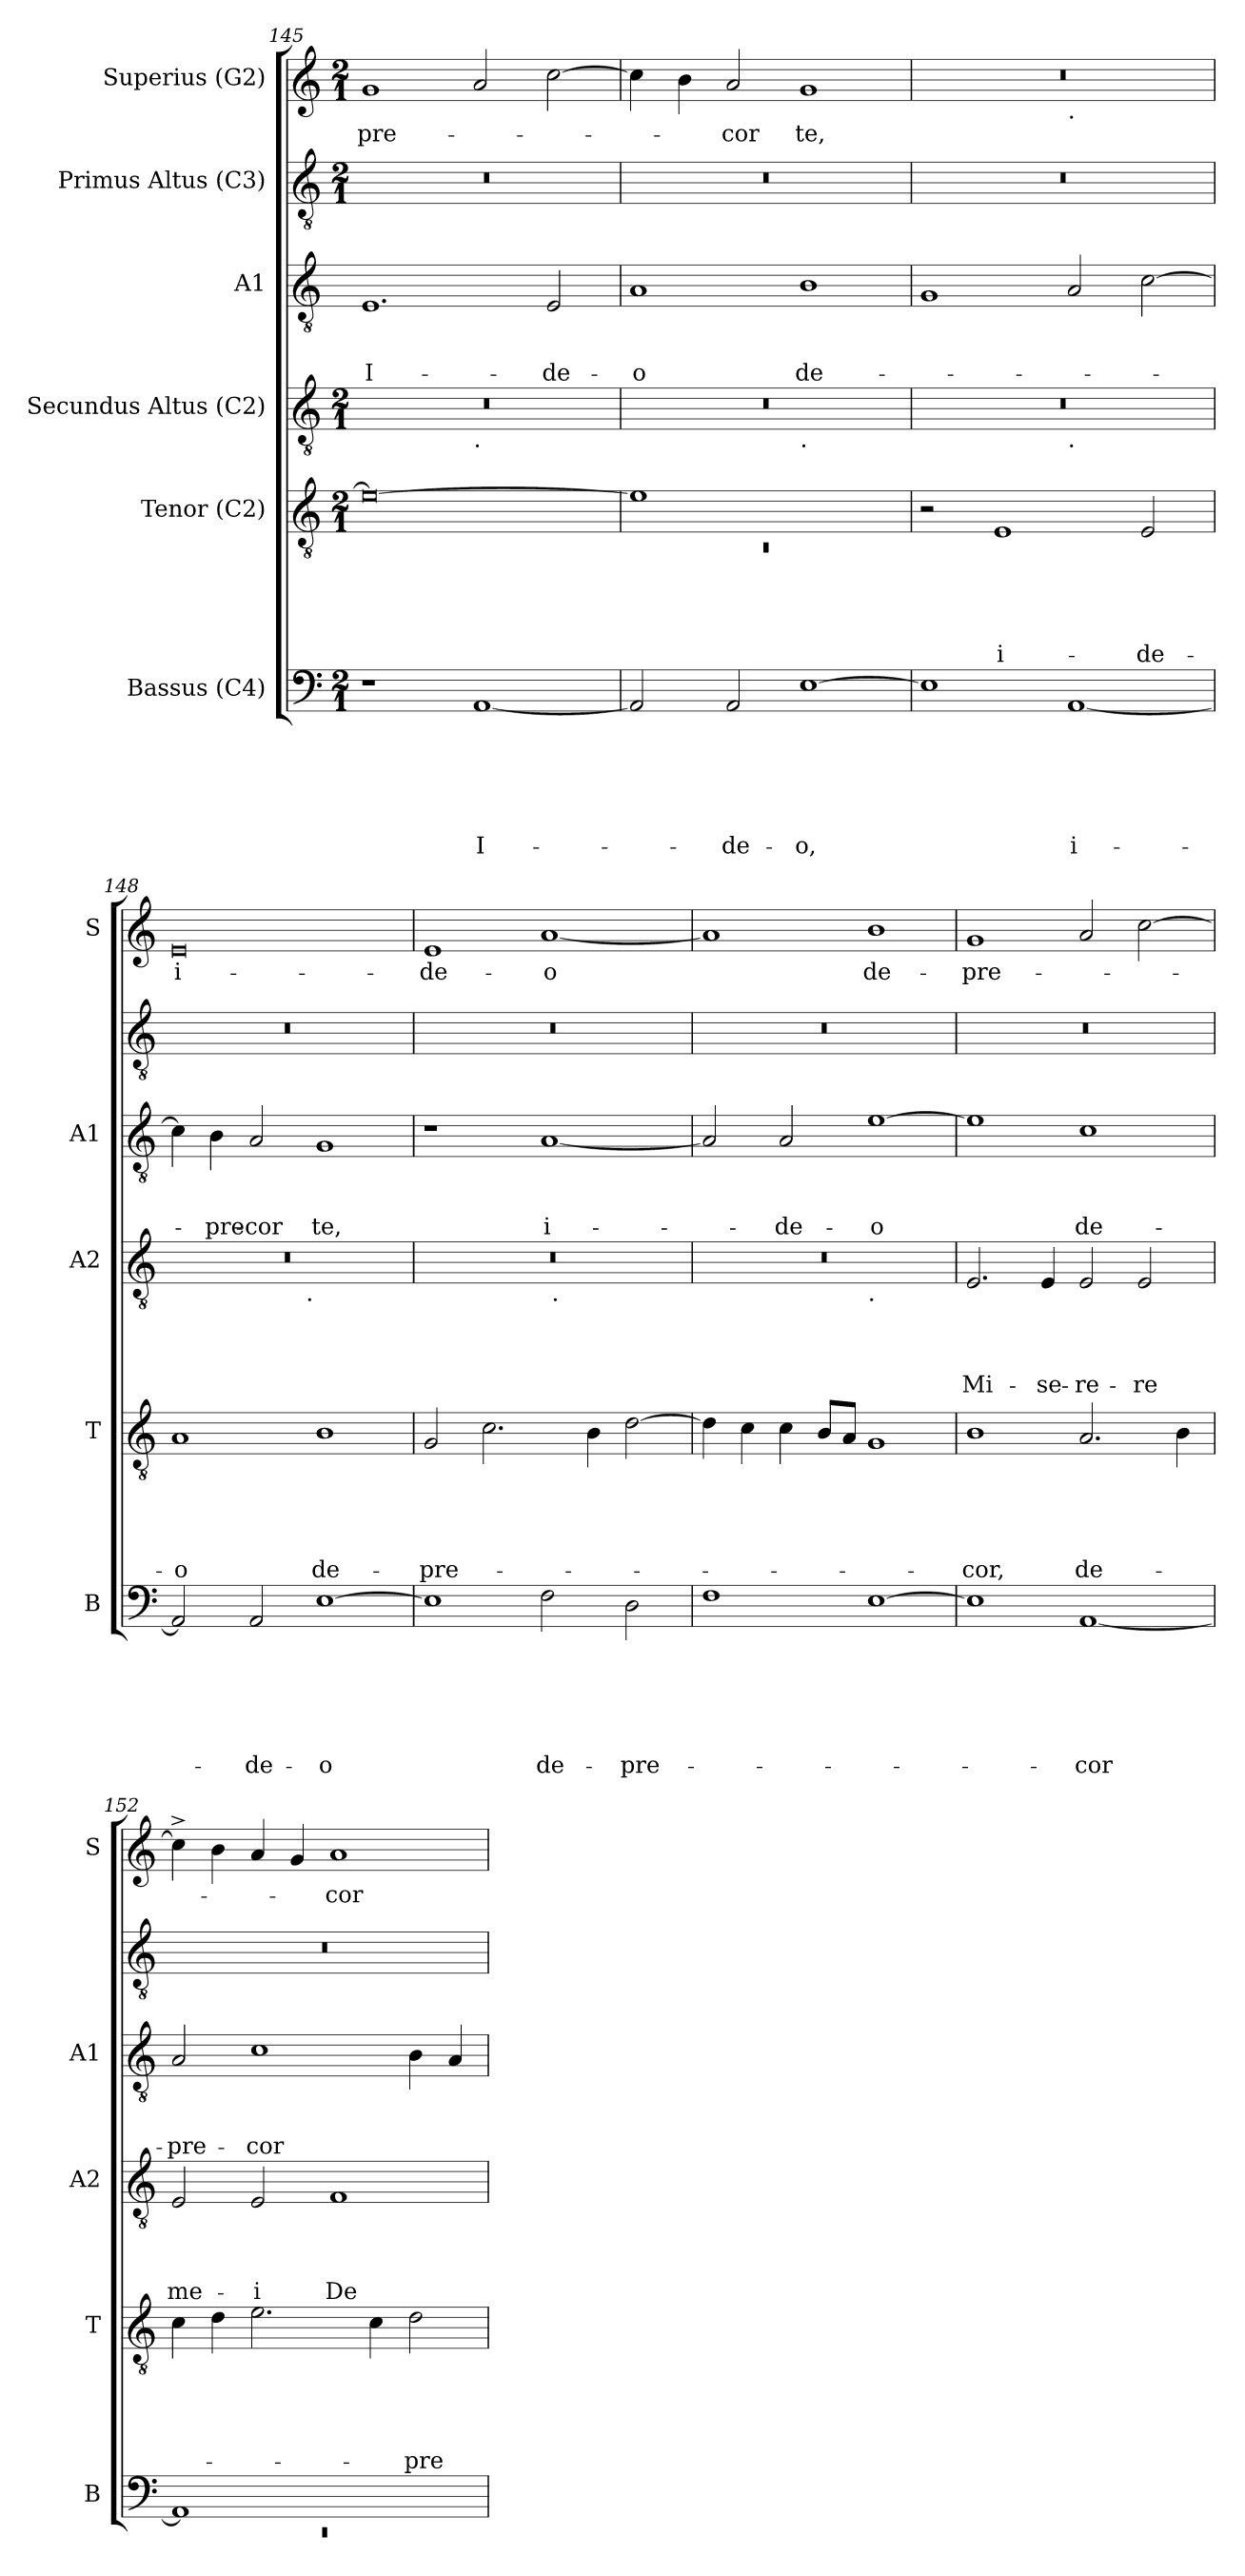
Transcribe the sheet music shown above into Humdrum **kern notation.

**kern	**text	**text	**text	**text	**text	**text	**kern	**text	**text	**text	**text	**text	**kern	**text	**text	**text	**text	**kern	**text	**text	**text	**kern	**kern	**text
*part6	*part6	*part6	*part6	*part6	*part6	*part6	*part5	*part5	*part5	*part5	*part5	*part5	*part4	*part4	*part4	*part4	*part4	*part3	*part3	*part3	*part3	*part2	*part1	*part1
*staff6	*staff6	*staff6	*staff6	*staff6	*staff6	*staff6	*staff5	*staff5	*staff5	*staff5	*staff5	*staff5	*staff4	*staff4	*staff4	*staff4	*staff4	*staff3	*staff3	*staff3	*staff3	*staff2	*staff1	*staff1
*I"Bassus (C4)	*	*	*	*	*	*	*I"Tenor (C2)	*	*	*	*	*	*I"Secundus Altus (C2)	*	*	*	*	*I"A1	*	*	*	*I"Primus Altus (C3)	*I"Superius (G2)	*
*I'B	*	*	*	*	*	*	*I'T	*	*	*	*	*	*I'A2	*	*	*	*	*I'A1	*	*	*	*	*I'S	*
*clefF4	*	*	*	*	*	*	*clefGv2	*	*	*	*	*	*clefGv2	*	*	*	*	*clefGv2	*	*	*	*clefGv2	*clefG2	*
*k[]	*	*	*	*	*	*	*k[]	*	*	*	*	*	*k[]	*	*	*	*	*k[]	*	*	*	*k[]	*k[]	*
*C:	*	*	*	*	*	*	*C:	*	*	*	*	*	*C:	*	*	*	*	*C:	*	*	*	*C:	*C:	*
*M2/1	*	*	*	*	*	*	*M2/1	*	*	*	*	*	*M2/1	*	*	*	*	*	*	*	*	*M2/1	*M2/1	*
=145	=145	=145	=145	=145	=145	=145	=145	=145	=145	=145	=145	=145	=145	=145	=145	=145	=145	=145	=145	=145	=145	=145	=145	=145
!	!	!	!	!	!	!	!	!	!	!	!	!	!	!	!	!	!	!	!	!	!LO:LY:b:rj	!	!	!LO:LY:b
*	*	*	*	*	*	*	*	*	*	*	*	*	*^	*	*	*	*	*	*	*	*	*	*	*
1r	.	.	.	.	.	.	0e_	.	.	.	.	.	0r	1ryy	.	.	.	.	1.E	.	.	I-	0r	1g	-pre-
!	!	!	!	!	!	!	!	!	!	!	!	!	!	!LO:TX:b:t=.	!	!	!	!	!	!	!	!	!	!	!
!	!	!	!	!	!	!LO:LY:b:rj	!	!	!	!	!	!	!	!	!	!	!	!	!	!	!	!	!	!	!
[<1AA	.	.	.	.	.	I-	.	.	.	.	.	.	.	1ryy	.	.	.	.	.	.	.	.	.	2a/	.
!	!	!	!	!	!	!	!	!	!	!	!	!	!	!	!	!	!	!	!	!	!	!LO:LY:b	!	!	!
.	.	.	.	.	.	.	.	.	.	.	.	.	.	.	.	.	.	.	2E/	.	.	-de-	.	[>2cc\	.
=146	=146	=146	=146	=146	=146	=146	=146	=146	=146	=146	=146	=146	=146	=146	=146	=146	=146	=146	=146	=146	=146	=146	=146	=146	=146
*	*	*	*	*	*	*	*^	*	*	*	*	*	*	*	*	*	*	*	*	*	*	*	*	*	*
!	!	!	!	!	!	!	!	!LO:N:vis=1	!	!	!	!	!	!	!	!	!	!	!	!	!	!	!LO:LY:b:rj	!	!	!
2AA/]	.	.	.	.	.	.	1e]	0rC	.	.	.	.	.	0r	1ryy	.	.	.	.	1A	.	.	-o	0r	4cc\]	.
.	.	.	.	.	.	.	.	.	.	.	.	.	.	.	.	.	.	.	.	.	.	.	.	.	4b\	.
!	!	!	!	!	!	!LO:LY:b	!	!	!	!	!	!	!	!	!	!	!	!	!	!	!	!	!	!	!	!LO:LY:b
2AA/	.	.	.	.	.	-de-	.	.	.	.	.	.	.	.	.	.	.	.	.	.	.	.	.	.	2a/	-cor
!	!	!	!	!	!	!	!	!	!	!	!	!	!	!	!LO:TX:b:t=.	!	!	!	!	!	!	!	!	!	!	!
!	!	!	!	!	!	!LO:LY:b	!	!	!	!	!	!	!	!	!	!	!	!	!	!	!	!	!LO:LY:b	!	!	!LO:LY:b
[>1E	.	.	.	.	.	-o,	1ryy	.	.	.	.	.	.	.	1ryy	.	.	.	.	1B	.	.	de-	.	1g	te,
*	*	*	*	*	*	*	*v	*v	*	*	*	*	*	*	*	*	*	*	*	*	*	*	*	*	*	*
=147	=147	=147	=147	=147	=147	=147	=147	=147	=147	=147	=147	=147	=147	=147	=147	=147	=147	=147	=147	=147	=147	=147	=147	=147	=147
*	*	*	*	*	*	*	*	*	*	*	*	*	*	*	*	*	*	*	*	*	*	*	*	*^	*
1E]	.	.	.	.	.	.	2r	.	.	.	.	.	0r	1ryy	.	.	.	.	1G	.	.	.	0r	0r	1ryy	.
!	!	!	!	!	!	!	!	!	!	!	!	!LO:LY:b:rj	!	!	!	!	!	!	!	!	!	!	!	!	!	!
.	.	.	.	.	.	.	1E	.	.	.	.	i-	.	.	.	.	.	.	.	.	.	.	.	.	.	.
!	!	!	!	!	!	!	!	!	!	!	!	!	!	!	!	!	!	!	!	!	!	!	!	!	!LO:TX:b:t=.	!
!	!	!	!	!	!	!	!	!	!	!	!	!	!	!LO:TX:b:t=.	!	!	!	!	!	!	!	!	!	!	!	!
!	!	!	!	!	!	!LO:LY:b:rj	!	!	!	!	!	!	!	!	!	!	!	!	!	!	!	!	!	!	!	!
[<1AA	.	.	.	.	.	i-	.	.	.	.	.	.	.	1ryy	.	.	.	.	2A/	.	.	.	.	.	1ryy	.
!	!	!	!	!	!	!	!	!	!	!	!	!LO:LY:b	!	!	!	!	!	!	!	!	!	!	!	!	!	!
.	.	.	.	.	.	.	2E/	.	.	.	.	-de-	.	.	.	.	.	.	[>2c\	.	.	.	.	.	.	.
=148	=148	=148	=148	=148	=148	=148	=148	=148	=148	=148	=148	=148	=148	=148	=148	=148	=148	=148	=148	=148	=148	=148	=148	=148	=148	=148
!	!	!	!	!	!	!	!	!	!	!	!	!LO:LY:b:rj	!	!	!	!	!	!	!	!	!	!	!	!	!	!LO:LY:b:rj
*	*	*	*	*	*	*	*	*	*	*	*	*	*	*	*	*	*	*	*	*	*	*	*	*v	*v	*
2AA/]	.	.	.	.	.	.	1A	.	.	.	.	-o	0r	2ryy	.	.	.	.	4c\]	.	.	.	0r	0e	i-
!	!	!	!	!	!	!	!	!	!	!	!	!	!	!	!	!	!	!	!	!	!	!LO:LY:b	!	!	!
.	.	.	.	.	.	.	.	.	.	.	.	.	.	.	.	.	.	.	4B\	.	.	-pre-	.	.	.
!	!	!	!	!	!	!LO:LY:b	!	!	!	!	!	!	!	!	!	!	!	!	!	!	!	!LO:LY:b:rj	!	!	!
2AA/	.	.	.	.	.	-de-	.	.	.	.	.	.	.	4...ryy	.	.	.	.	2A/	.	.	-cor	.	.	.
!	!	!	!	!	!	!	!	!	!	!	!	!	!	!LO:TX:b:t=.	!	!	!	!	!	!	!	!	!	!	!
.	.	.	.	.	.	.	.	.	.	.	.	.	.	1ryy	.	.	.	.	.	.	.	.	.	.	.
!	!	!	!	!	!	!LO:LY:b:rj	!	!	!	!	!	!LO:LY:b	!	!	!	!	!	!	!	!	!	!LO:LY:b	!	!	!
[>1E	.	.	.	.	.	-o	1B	.	.	.	.	de-	.	.	.	.	.	.	1G	.	.	te,	.	.	.
.	.	.	.	.	.	.	.	.	.	.	.	.	.	32ryy	.	.	.	.	.	.	.	.	.	.	.
!!LO:PB:g=z
=149	=149	=149	=149	=149	=149	=149	=149	=149	=149	=149	=149	=149	=149	=149	=149	=149	=149	=149	=149	=149	=149	=149	=149	=149	=149
!	!	!	!	!	!	!	!	!	!	!	!	!LO:LY:b	!	!	!	!	!	!	!	!	!	!	!	!	!LO:LY:b
1E]	.	.	.	.	.	.	2G/	.	.	.	.	-pre-	0r	1ryy	.	.	.	.	1r	.	.	.	0r	1e	-de-
.	.	.	.	.	.	.	2.c\	.	.	.	.	.	.	.	.	.	.	.	.	.	.	.	.	.	.
!	!	!	!	!	!	!LO:LY:b	!	!	!	!	!	!	!	!	!	!	!	!	!	!	!	!LO:LY:b:rj	!	!	!LO:LY:b:rj
2F\	.	.	.	.	.	de-	.	.	.	.	.	.	.	32ryy	.	.	.	.	[<1A	.	.	i-	.	[<1a	-o
!	!	!	!	!	!	!	!	!	!	!	!	!	!	!LO:TX:b:t=.	!	!	!	!	!	!	!	!	!	!	!
.	.	.	.	.	.	.	.	.	.	.	.	.	.	2ryy	.	.	.	.	.	.	.	.	.	.	.
.	.	.	.	.	.	.	4B\	.	.	.	.	.	.	.	.	.	.	.	.	.	.	.	.	.	.
!	!	!	!	!	!	!LO:LY:b	!	!	!	!	!	!	!	!	!	!	!	!	!	!	!	!	!	!	!
2D\	.	.	.	.	.	-pre-	[>2d\	.	.	.	.	.	.	.	.	.	.	.	.	.	.	.	.	.	.
.	.	.	.	.	.	.	.	.	.	.	.	.	.	4...ryy	.	.	.	.	.	.	.	.	.	.	.
=150	=150	=150	=150	=150	=150	=150	=150	=150	=150	=150	=150	=150	=150	=150	=150	=150	=150	=150	=150	=150	=150	=150	=150	=150	=150
1F	.	.	.	.	.	.	4d\]	.	.	.	.	.	0r	1ryy	.	.	.	.	2A/]	.	.	.	0r	1a]	.
.	.	.	.	.	.	.	4c\	.	.	.	.	.	.	.	.	.	.	.	.	.	.	.	.	.	.
!	!	!	!	!	!	!	!	!	!	!	!	!	!	!	!	!	!	!	!	!	!	!LO:LY:b	!	!	!
.	.	.	.	.	.	.	4c\	.	.	.	.	.	.	.	.	.	.	.	2A/	.	.	-de-	.	.	.
.	.	.	.	.	.	.	8B/L	.	.	.	.	.	.	.	.	.	.	.	.	.	.	.	.	.	.
.	.	.	.	.	.	.	8A/J	.	.	.	.	.	.	.	.	.	.	.	.	.	.	.	.	.	.
!	!	!	!	!	!	!	!	!	!	!	!	!	!	!LO:TX:b:t=.	!	!	!	!	!	!	!	!	!	!	!
!	!	!	!	!	!	!	!	!	!	!	!	!	!	!	!	!	!	!	!	!	!	!LO:LY:b:rj	!	!	!LO:LY:b
[>1E	.	.	.	.	.	.	1G	.	.	.	.	.	.	1ryy	.	.	.	.	[>1e	.	.	-o	.	1b	de-
=151	=151	=151	=151	=151	=151	=151	=151	=151	=151	=151	=151	=151	=151	=151	=151	=151	=151	=151	=151	=151	=151	=151	=151	=151	=151
!	!	!	!	!	!	!	!	!	!	!	!	!LO:LY:b	!	!	!	!	!	!LO:LY:b	!	!	!	!	!	!	!LO:LY:b
*	*	*	*	*	*	*	*	*	*	*	*	*	*v	*v	*	*	*	*	*	*	*	*	*	*	*
1E]	.	.	.	.	.	.	1B	.	.	.	.	-cor,	2.E/	.	.	.	Mi-	1e]	.	.	.	0r	1g	-pre-
!	!	!	!	!	!	!	!	!	!	!	!	!	!	!	!	!	!LO:LY:b	!	!	!	!	!	!	!
.	.	.	.	.	.	.	.	.	.	.	.	.	4E/	.	.	.	-se-	.	.	.	.	.	.	.
!	!	!	!	!	!	!LO:LY:b	!	!	!	!	!	!LO:LY:b	!	!	!	!	!LO:LY:b	!	!	!	!LO:LY:b	!	!	!
[<1AA	.	.	.	.	.	-cor	2.A/	.	.	.	.	de-	2E/	.	.	.	-re-	1c	.	.	de-	.	2a/	.
!	!	!	!	!	!	!	!	!	!	!	!	!	!	!	!	!	!LO:LY:b	!	!	!	!	!	!	!
.	.	.	.	.	.	.	.	.	.	.	.	.	2E/	.	.	.	-re	.	.	.	.	.	[>2cc\	.
.	.	.	.	.	.	.	4B\	.	.	.	.	.	.	.	.	.	.	.	.	.	.	.	.	.
=152	=152	=152	=152	=152	=152	=152	=152	=152	=152	=152	=152	=152	=152	=152	=152	=152	=152	=152	=152	=152	=152	=152	=152	=152
*^	*	*	*	*	*	*	*	*	*	*	*	*	*	*	*	*	*	*	*	*	*	*	*	*
!	!LO:N:vis=1	!	!	!	!	!	!	!	!	!	!	!	!	!	!	!	!	!LO:LY:b	!	!	!	!LO:LY:b	!	!	!
1AA]	0rEE	.	.	.	.	.	.	4c\	.	.	.	.	.	2E/	.	.	.	me-	2A/	.	.	-pre-	0r	4cc^>\]	.
.	.	.	.	.	.	.	.	4d\	.	.	.	.	.	.	.	.	.	.	.	.	.	.	.	4b\	.
!	!	!	!	!	!	!	!	!	!	!	!	!	!	!	!	!	!	!LO:LY:b	!	!	!	!LO:LY:b	!	!	!
.	.	.	.	.	.	.	.	2.e\	.	.	.	.	.	2E/	.	.	.	-i	1c	.	.	-cor	.	4a/	.
.	.	.	.	.	.	.	.	.	.	.	.	.	.	.	.	.	.	.	.	.	.	.	.	4g/	.
!	!	!	!	!	!	!	!	!	!	!	!	!	!	!	!	!	!	!LO:LY:b	!	!	!	!	!	!	!LO:LY:b
1ryy	.	.	.	.	.	.	.	.	.	.	.	.	.	1F	.	.	.	De-	.	.	.	.	.	1a	-cor
.	.	.	.	.	.	.	.	4c\	.	.	.	.	.	.	.	.	.	.	.	.	.	.	.	.	.
!	!	!	!	!	!	!	!	!	!	!	!	!	!LO:LY:b	!	!	!	!	!	!	!	!	!	!	!	!
.	.	.	.	.	.	.	.	2d\	.	.	.	.	-pre-	.	.	.	.	.	4B\	.	.	.	.	.	.
.	.	.	.	.	.	.	.	.	.	.	.	.	.	.	.	.	.	.	4A/	.	.	.	.	.	.
*v	*v	*	*	*	*	*	*	*	*	*	*	*	*	*	*	*	*	*	*	*	*	*	*	*	*
=	=	=	=	=	=	=	=	=	=	=	=	=	=	=	=	=	=	=	=	=	=	=	=	=
*-	*-	*-	*-	*-	*-	*-	*-	*-	*-	*-	*-	*-	*-	*-	*-	*-	*-	*-	*-	*-	*-	*-	*-	*-
